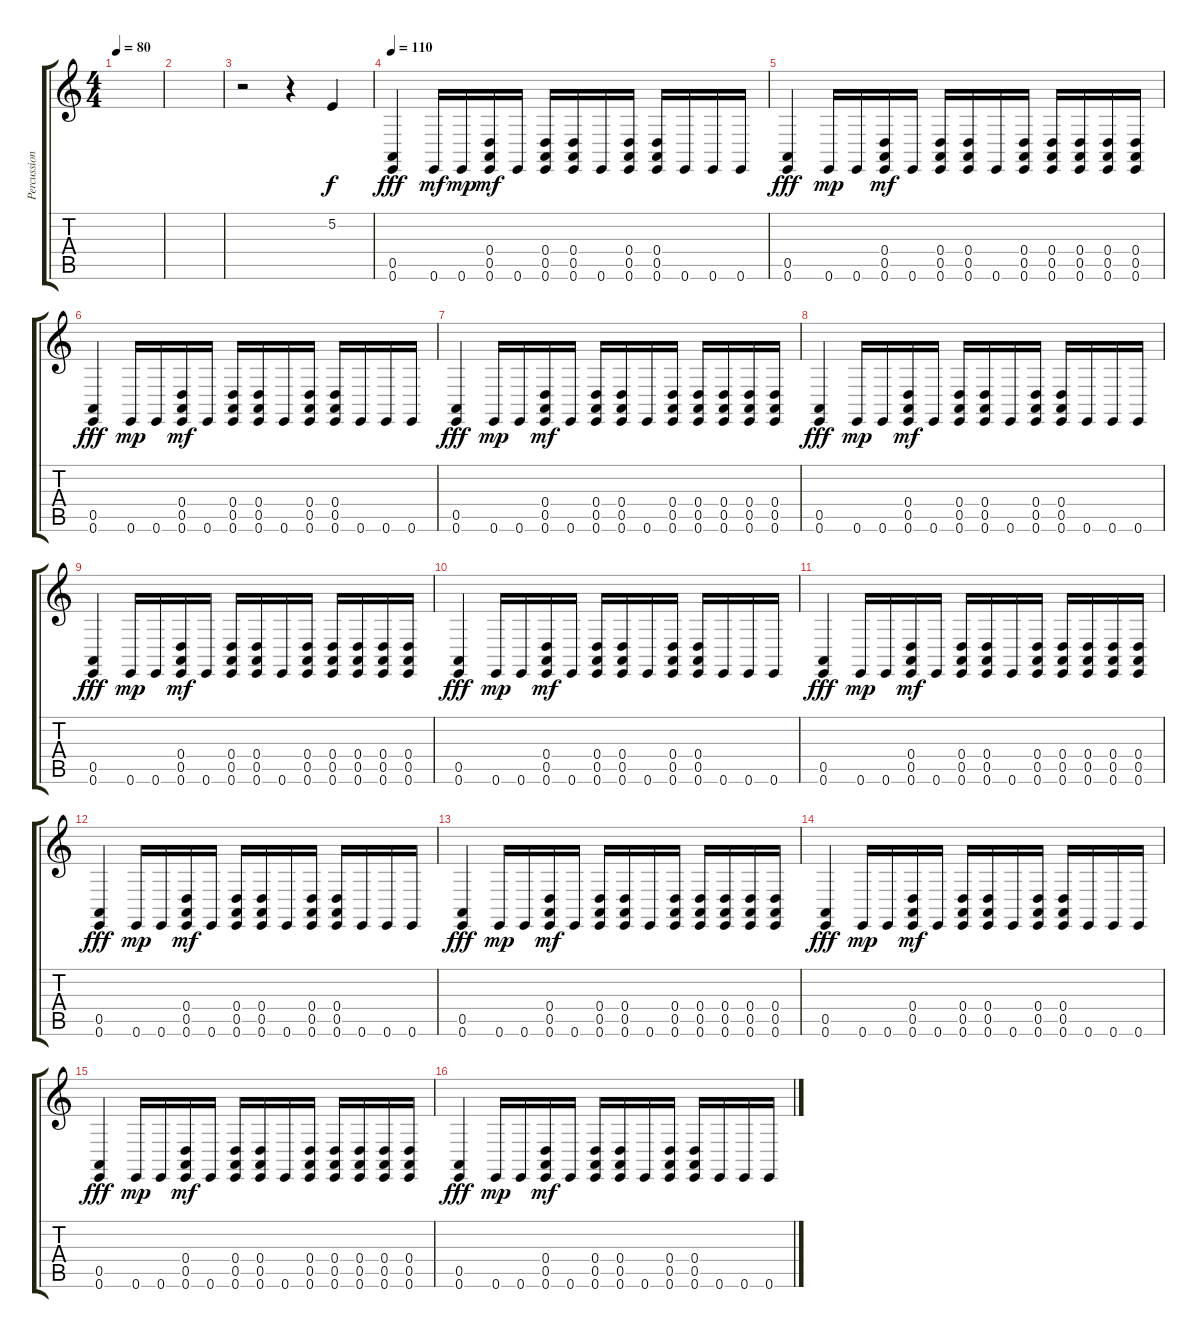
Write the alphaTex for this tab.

\track ("Percussion" "Percussion") {instrument melodictom}
\staff {score tabs}
\tuning (E4 B3 G3 D3 A2 E2) {hide}
\ts (4 4)
\tempo 80
\clef g2
\ks c
|
|
r.2 r.4 5.2.4{instrument reversecymbal} |
\tempo 110
(0.5 0.6).4{dy fff instrument taikodrum} 0.6.16{dy mf instrument melodictom} 0.6.16{dy mp} (0.4 0.5 0.6).16{dy mf} 0.6.16 (0.4 0.5 0.6).16 (0.4 0.5 0.6).16 0.6.16 (0.4 0.5 0.6).16 (0.4 0.5 0.6).16 0.6.16 0.6.16 0.6.16 |
(0.5 0.6).4{dy fff instrument taikodrum} 0.6.16{dy mp instrument melodictom} 0.6.16 (0.4 0.5 0.6).16{dy mf} 0.6.16 (0.4 0.5 0.6).16 (0.4 0.5 0.6).16 0.6.16 (0.4 0.5 0.6).16 (0.4 0.5 0.6).16 (0.4 0.5 0.6).16 (0.4 0.5 0.6).16 (0.4 0.5 0.6).16 |
(0.5 0.6).4{dy fff instrument taikodrum} 0.6.16{dy mp instrument melodictom} 0.6.16 (0.4 0.5 0.6).16{dy mf} 0.6.16 (0.4 0.5 0.6).16 (0.4 0.5 0.6).16 0.6.16 (0.4 0.5 0.6).16 (0.4 0.5 0.6).16 0.6.16 0.6.16 0.6.16 |
(0.5 0.6).4{dy fff instrument taikodrum} 0.6.16{dy mp instrument melodictom} 0.6.16 (0.4 0.5 0.6).16{dy mf} 0.6.16 (0.4 0.5 0.6).16 (0.4 0.5 0.6).16 0.6.16 (0.4 0.5 0.6).16 (0.4 0.5 0.6).16 (0.4 0.5 0.6).16 (0.4 0.5 0.6).16 (0.4 0.5 0.6).16 |
(0.5 0.6).4{dy fff instrument taikodrum} 0.6.16{dy mp instrument melodictom} 0.6.16 (0.4 0.5 0.6).16{dy mf} 0.6.16 (0.4 0.5 0.6).16 (0.4 0.5 0.6).16 0.6.16 (0.4 0.5 0.6).16 (0.4 0.5 0.6).16 0.6.16 0.6.16 0.6.16 |
(0.5 0.6).4{dy fff instrument taikodrum} 0.6.16{dy mp instrument melodictom} 0.6.16 (0.4 0.5 0.6).16{dy mf} 0.6.16 (0.4 0.5 0.6).16 (0.4 0.5 0.6).16 0.6.16 (0.4 0.5 0.6).16 (0.4 0.5 0.6).16 (0.4 0.5 0.6).16 (0.4 0.5 0.6).16 (0.4 0.5 0.6).16 |
(0.5 0.6).4{dy fff instrument taikodrum} 0.6.16{dy mp instrument melodictom} 0.6.16 (0.4 0.5 0.6).16{dy mf} 0.6.16 (0.4 0.5 0.6).16 (0.4 0.5 0.6).16 0.6.16 (0.4 0.5 0.6).16 (0.4 0.5 0.6).16 0.6.16 0.6.16 0.6.16 |
(0.5 0.6).4{dy fff instrument taikodrum} 0.6.16{dy mp instrument melodictom} 0.6.16 (0.4 0.5 0.6).16{dy mf} 0.6.16 (0.4 0.5 0.6).16 (0.4 0.5 0.6).16 0.6.16 (0.4 0.5 0.6).16 (0.4 0.5 0.6).16 (0.4 0.5 0.6).16 (0.4 0.5 0.6).16 (0.4 0.5 0.6).16 |
(0.5 0.6).4{dy fff instrument taikodrum} 0.6.16{dy mp instrument melodictom} 0.6.16 (0.4 0.5 0.6).16{dy mf} 0.6.16 (0.4 0.5 0.6).16 (0.4 0.5 0.6).16 0.6.16 (0.4 0.5 0.6).16 (0.4 0.5 0.6).16 0.6.16 0.6.16 0.6.16 |
(0.5 0.6).4{dy fff instrument taikodrum} 0.6.16{dy mp instrument melodictom} 0.6.16 (0.4 0.5 0.6).16{dy mf} 0.6.16 (0.4 0.5 0.6).16 (0.4 0.5 0.6).16 0.6.16 (0.4 0.5 0.6).16 (0.4 0.5 0.6).16 (0.4 0.5 0.6).16 (0.4 0.5 0.6).16 (0.4 0.5 0.6).16 |
(0.5 0.6).4{dy fff instrument taikodrum} 0.6.16{dy mp instrument melodictom} 0.6.16 (0.4 0.5 0.6).16{dy mf} 0.6.16 (0.4 0.5 0.6).16 (0.4 0.5 0.6).16 0.6.16 (0.4 0.5 0.6).16 (0.4 0.5 0.6).16 0.6.16 0.6.16 0.6.16 |
(0.5 0.6).4{dy fff instrument taikodrum} 0.6.16{dy mp instrument melodictom} 0.6.16 (0.4 0.5 0.6).16{dy mf} 0.6.16 (0.4 0.5 0.6).16 (0.4 0.5 0.6).16 0.6.16 (0.4 0.5 0.6).16 (0.4 0.5 0.6).16 (0.4 0.5 0.6).16 (0.4 0.5 0.6).16 (0.4 0.5 0.6).16 |
(0.5 0.6).4{dy fff instrument taikodrum} 0.6.16{dy mp instrument melodictom} 0.6.16 (0.4 0.5 0.6).16{dy mf} 0.6.16 (0.4 0.5 0.6).16 (0.4 0.5 0.6).16 0.6.16 (0.4 0.5 0.6).16 (0.4 0.5 0.6).16 0.6.16 0.6.16 0.6.16
